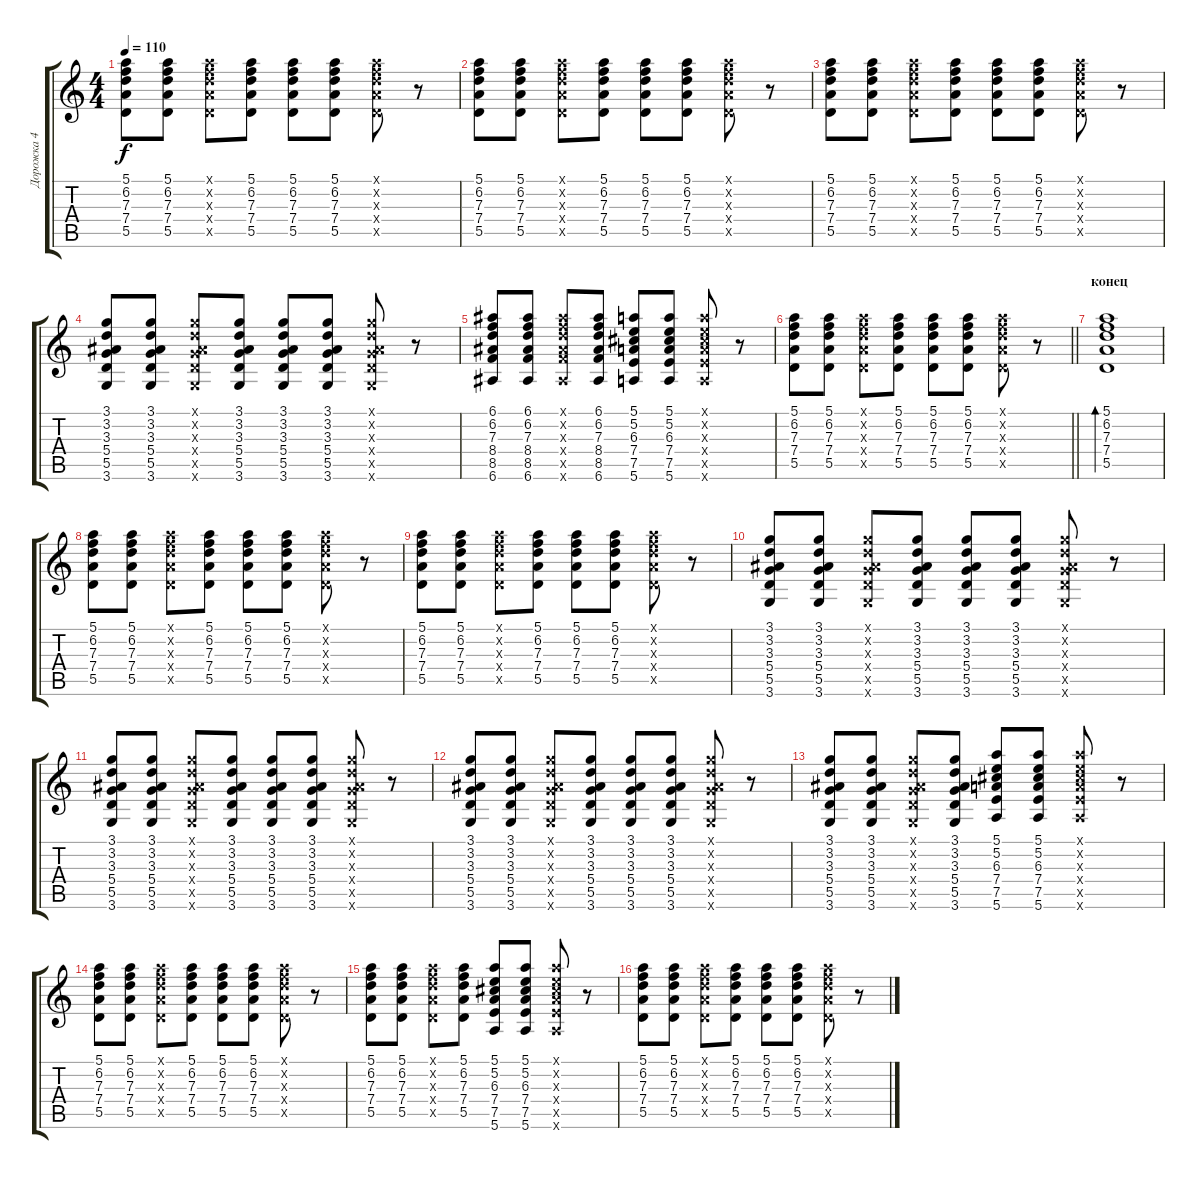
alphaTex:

\track ("Дорожка 4" "Дорожка 4") {instrument acousticguitarsteel}
\staff {score tabs}
\tuning (E4 B3 G3 D3 A2 E2) {hide}
\ts (4 4)
\tempo 110
\clef g2
\ks c
(5.1 6.2 7.3 7.4 5.5).8{dy f} (5.1 6.2 7.3 7.4 5.5).8 (5.1{x} 6.2{x} 7.3{x} 7.4{x} 5.5{x}).8 (5.1 6.2 7.3 7.4 5.5).8 (5.1 6.2 7.3 7.4 5.5).8 (5.1 6.2 7.3 7.4 5.5).8 (5.1{x} 6.2{x} 7.3{x} 7.4{x} 5.5{x}).8 r.8 |
(5.1 6.2 7.3 7.4 5.5).8 (5.1 6.2 7.3 7.4 5.5).8 (5.1{x} 6.2{x} 7.3{x} 7.4{x} 5.5{x}).8 (5.1 6.2 7.3 7.4 5.5).8 (5.1 6.2 7.3 7.4 5.5).8 (5.1 6.2 7.3 7.4 5.5).8 (5.1{x} 6.2{x} 7.3{x} 7.4{x} 5.5{x}).8 r.8 |
(5.1 6.2 7.3 7.4 5.5).8 (5.1 6.2 7.3 7.4 5.5).8 (5.1{x} 6.2{x} 7.3{x} 7.4{x} 5.5{x}).8 (5.1 6.2 7.3 7.4 5.5).8 (5.1 6.2 7.3 7.4 5.5).8 (5.1 6.2 7.3 7.4 5.5).8 (5.1{x} 6.2{x} 7.3{x} 7.4{x} 5.5{x}).8 r.8 |
(3.1 3.2 3.3 5.4 5.5 3.6).8 (3.1 3.2 3.3 5.4 5.5 3.6).8 (3.1{x} 3.2{x} 3.3{x} 5.4{x} 5.5{x} 3.6{x}).8 (3.1 3.2 3.3 5.4 5.5 3.6).8 (3.1 3.2 3.3 5.4 5.5 3.6).8 (3.1 3.2 3.3 5.4 5.5 3.6).8 (3.1{x} 3.2{x} 3.3{x} 5.4{x} 5.5{x} 3.6{x}).8 r.8 |
(6.1 6.2 7.3 8.4 8.5 6.6).8 (6.1 6.2 7.3 8.4 8.5 6.6).8 (6.1{x} 6.2{x} 7.3{x} 8.4{x} 8.5{x} 6.6{x}).8 (6.1 6.2 7.3 8.4 8.5 6.6).8 (5.1 5.2 6.3 7.4 7.5 5.6).8 (5.1 5.2 6.3 7.4 7.5 5.6).8 (5.1{x} 5.2{x} 6.3{x} 7.4{x} 7.5{x} 5.6{x}).8 r.8 |
\barLineRight lightlight
(5.1 6.2 7.3 7.4 5.5).8 (5.1 6.2 7.3 7.4 5.5).8 (5.1{x} 6.2{x} 7.3{x} 7.4{x} 5.5{x}).8 (5.1 6.2 7.3 7.4 5.5).8 (5.1 6.2 7.3 7.4 5.5).8 (5.1 6.2 7.3 7.4 5.5).8 (5.1{x} 6.2{x} 7.3{x} 7.4{x} 5.5{x}).8 r.8 |
\section ("" "конец")
(5.1 6.2 7.3 7.4 5.5).1{bd 120} |
(5.1 6.2 7.3 7.4 5.5).8 (5.1 6.2 7.3 7.4 5.5).8 (5.1{x} 6.2{x} 7.3{x} 7.4{x} 5.5{x}).8 (5.1 6.2 7.3 7.4 5.5).8 (5.1 6.2 7.3 7.4 5.5).8 (5.1 6.2 7.3 7.4 5.5).8 (5.1{x} 6.2{x} 7.3{x} 7.4{x} 5.5{x}).8 r.8 |
(5.1 6.2 7.3 7.4 5.5).8 (5.1 6.2 7.3 7.4 5.5).8 (5.1{x} 6.2{x} 7.3{x} 7.4{x} 5.5{x}).8 (5.1 6.2 7.3 7.4 5.5).8 (5.1 6.2 7.3 7.4 5.5).8 (5.1 6.2 7.3 7.4 5.5).8 (5.1{x} 6.2{x} 7.3{x} 7.4{x} 5.5{x}).8 r.8 |
(3.1 3.2 3.3 5.4 5.5 3.6).8 (3.1 3.2 3.3 5.4 5.5 3.6).8 (3.1{x} 3.2{x} 3.3{x} 5.4{x} 5.5{x} 3.6{x}).8 (3.1 3.2 3.3 5.4 5.5 3.6).8 (3.1 3.2 3.3 5.4 5.5 3.6).8 (3.1 3.2 3.3 5.4 5.5 3.6).8 (3.1{x} 3.2{x} 3.3{x} 5.4{x} 5.5{x} 3.6{x}).8 r.8 |
(3.1 3.2 3.3 5.4 5.5 3.6).8 (3.1 3.2 3.3 5.4 5.5 3.6).8 (3.1{x} 3.2{x} 3.3{x} 5.4{x} 5.5{x} 3.6{x}).8 (3.1 3.2 3.3 5.4 5.5 3.6).8 (3.1 3.2 3.3 5.4 5.5 3.6).8 (3.1 3.2 3.3 5.4 5.5 3.6).8 (3.1{x} 3.2{x} 3.3{x} 5.4{x} 5.5{x} 3.6{x}).8 r.8 |
(3.1 3.2 3.3 5.4 5.5 3.6).8 (3.1 3.2 3.3 5.4 5.5 3.6).8 (3.1{x} 3.2{x} 3.3{x} 5.4{x} 5.5{x} 3.6{x}).8 (3.1 3.2 3.3 5.4 5.5 3.6).8 (3.1 3.2 3.3 5.4 5.5 3.6).8 (3.1 3.2 3.3 5.4 5.5 3.6).8 (3.1{x} 3.2{x} 3.3{x} 5.4{x} 5.5{x} 3.6{x}).8 r.8 |
(3.1 3.2 3.3 5.4 5.5 3.6).8 (3.1 3.2 3.3 5.4 5.5 3.6).8 (3.1{x} 3.2{x} 3.3{x} 5.4{x} 5.5{x} 3.6{x}).8 (3.1 3.2 3.3 5.4 5.5 3.6).8 (5.1 5.2 6.3 7.4 7.5 5.6).8 (5.1 5.2 6.3 7.4 7.5 5.6).8 (5.1{x} 5.2{x} 6.3{x} 7.4{x} 7.5{x} 5.6{x}).8 r.8 |
(5.1 6.2 7.3 7.4 5.5).8 (5.1 6.2 7.3 7.4 5.5).8 (5.1{x} 6.2{x} 7.3{x} 7.4{x} 5.5{x}).8 (5.1 6.2 7.3 7.4 5.5).8 (5.1 6.2 7.3 7.4 5.5).8 (5.1 6.2 7.3 7.4 5.5).8 (5.1{x} 6.2{x} 7.3{x} 7.4{x} 5.5{x}).8 r.8 |
(5.1 6.2 7.3 7.4 5.5).8 (5.1 6.2 7.3 7.4 5.5).8 (5.1{x} 6.2{x} 7.3{x} 7.4{x} 5.5{x}).8 (5.1 6.2 7.3 7.4 5.5).8 (5.1 5.2 6.3 7.4 7.5 5.6).8 (5.1 5.2 6.3 7.4 7.5 5.6).8 (5.1{x} 5.2{x} 6.3{x} 7.4{x} 7.5{x} 5.6{x}).8 r.8 |
(5.1 6.2 7.3 7.4 5.5).8 (5.1 6.2 7.3 7.4 5.5).8 (5.1{x} 6.2{x} 7.3{x} 7.4{x} 5.5{x}).8 (5.1 6.2 7.3 7.4 5.5).8 (5.1 6.2 7.3 7.4 5.5).8 (5.1 6.2 7.3 7.4 5.5).8 (5.1{x} 6.2{x} 7.3{x} 7.4{x} 5.5{x}).8 r.8
